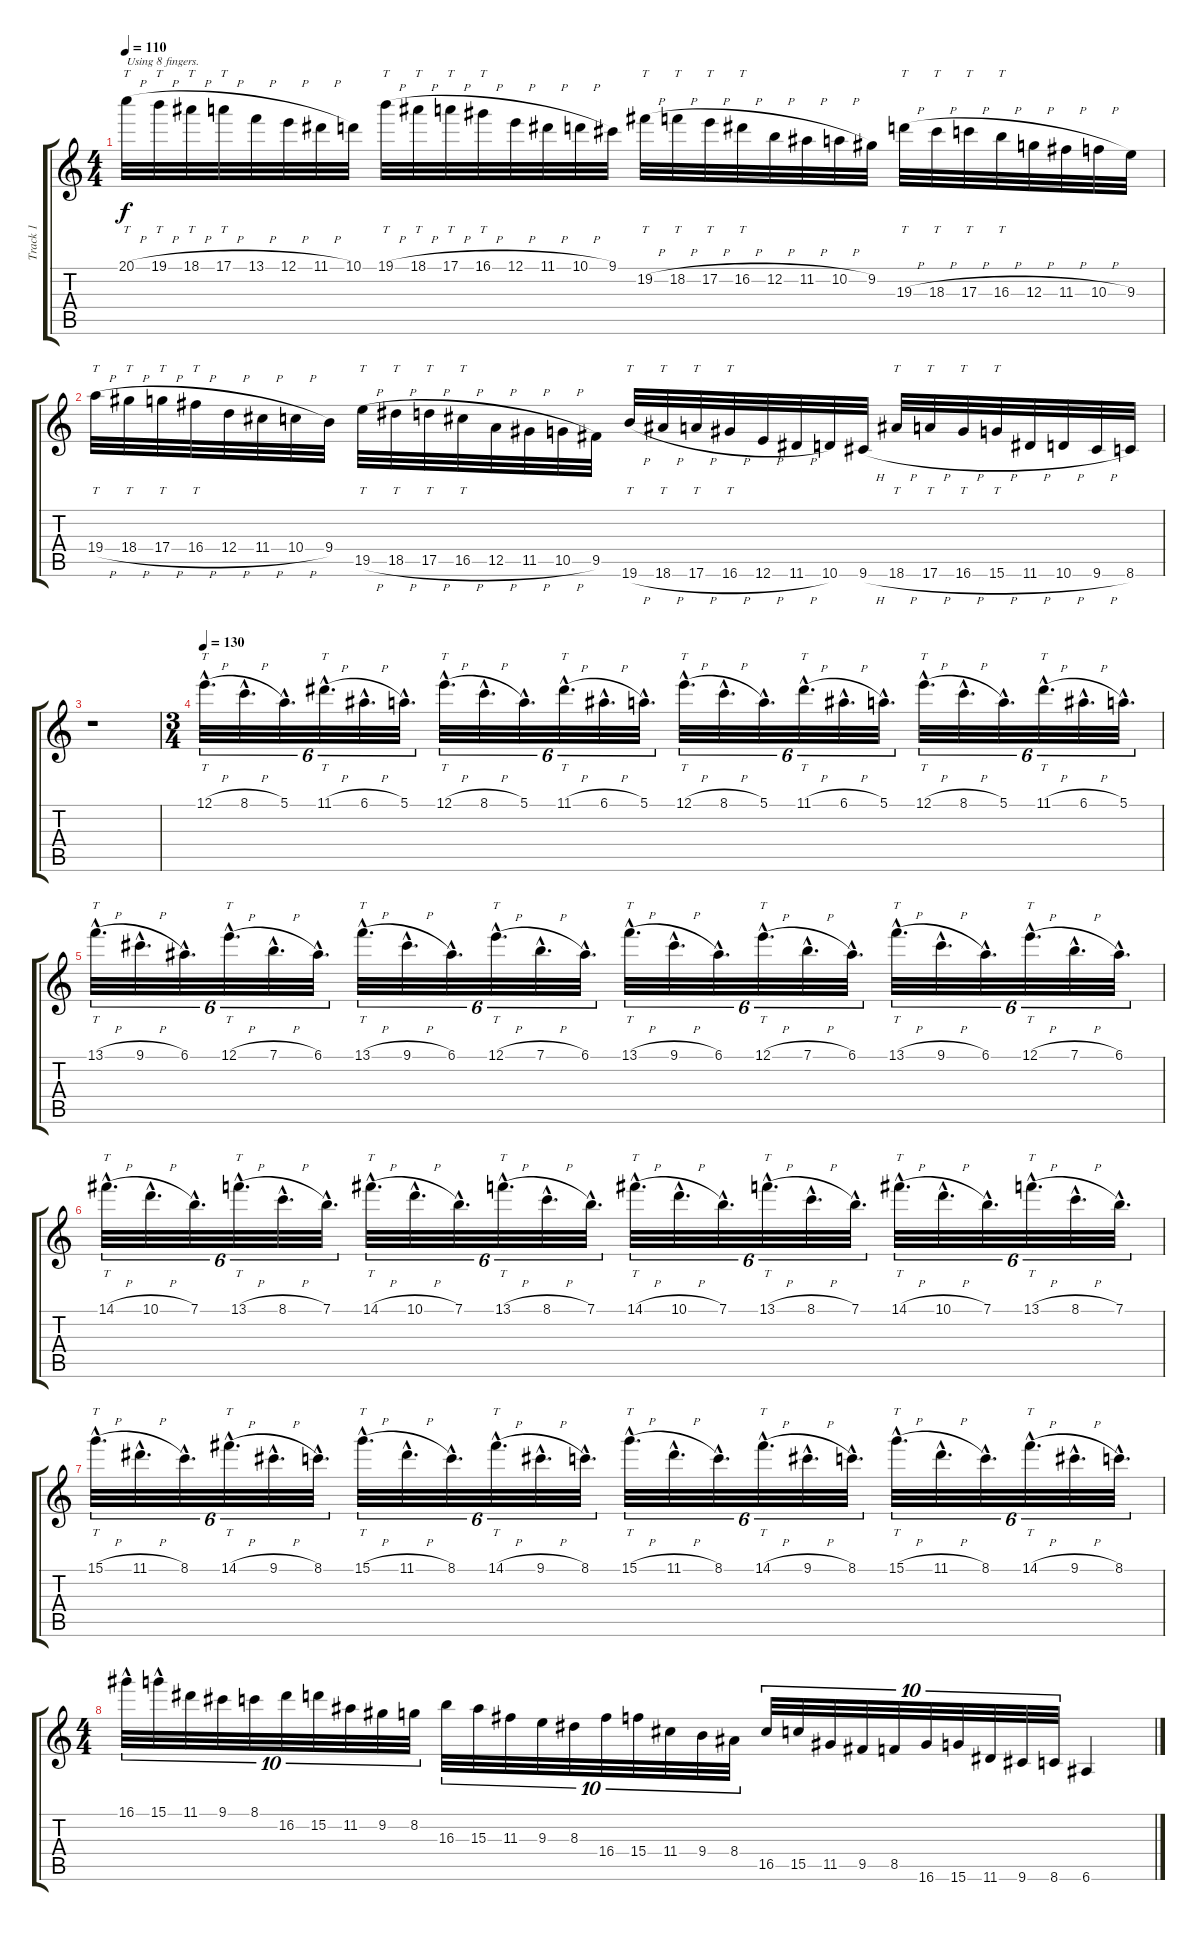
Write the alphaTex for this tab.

\track ("Track 1" "Track 1") {instrument acousticguitarnylon}
\staff {score tabs}
\tuning (E4 B3 G3 D3 A2 E2) {hide}
\ts (4 4)
\tempo 110
\clef g2
\ks c
20.1{h}.32{tt txt "Using 8 fingers." dy f instrument acousticguitarnylon} 19.1{h}.32{tt} 18.1{h}.32{tt} 17.1{h}.32{tt} 13.1{h}.32 12.1{h}.32 11.1{h}.32 10.1.32 19.1{h}.32{tt} 18.1{h}.32{tt} 17.1{h}.32{tt} 16.1{h}.32{tt} 12.1{h}.32 11.1{h}.32 10.1{h}.32 9.1.32 19.2{h}.32{tt} 18.2{h}.32{tt} 17.2{h}.32{tt} 16.2{h}.32{tt} 12.2{h}.32 11.2{h}.32 10.2{h}.32 9.2.32 19.3{h}.32{tt} 18.3{h}.32{tt} 17.3{h}.32{tt} 16.3{h}.32{tt} 12.3{h}.32 11.3{h}.32 10.3{h}.32 9.3.32 |
19.4{h}.32{tt} 18.4{h}.32{tt} 17.4{h}.32{tt} 16.4{h}.32{tt} 12.4{h}.32 11.4{h}.32 10.4{h}.32 9.4.32 19.5{h}.32{tt} 18.5{h}.32{tt} 17.5{h}.32{tt} 16.5{h}.32{tt} 12.5{h}.32 11.5{h}.32 10.5{h}.32 9.5.32 19.6{h}.32{tt} 18.6{h}.32{tt} 17.6{h}.32{tt} 16.6{h}.32{tt} 12.6{h}.32 11.6{h}.32 10.6.32 9.6{h}.32 18.6{h}.32{tt} 17.6{h}.32{tt} 16.6{h}.32{tt} 15.6{h}.32{tt} 11.6{h}.32 10.6{h}.32 9.6{h}.32 8.6.32 |
r.1 |
\ts (3 4)
\tempo 130
12.1{h hac}.32{tt d tu (6 4)} 8.1{h hac}.32{d tu (6 4)} 5.1{hac}.32{d tu (6 4)} 11.1{h hac}.32{tt d tu (6 4)} 6.1{h hac}.32{d tu (6 4)} 5.1{hac}.32{d tu (6 4)} 12.1{h hac}.32{tt d tu (6 4)} 8.1{h hac}.32{d tu (6 4)} 5.1{hac}.32{d tu (6 4)} 11.1{h hac}.32{tt d tu (6 4)} 6.1{h hac}.32{d tu (6 4)} 5.1{hac}.32{d tu (6 4)} 12.1{h hac}.32{tt d tu (6 4)} 8.1{h hac}.32{d tu (6 4)} 5.1{hac}.32{d tu (6 4)} 11.1{h hac}.32{tt d tu (6 4)} 6.1{h hac}.32{d tu (6 4)} 5.1{hac}.32{d tu (6 4)} 12.1{h hac}.32{tt d tu (6 4)} 8.1{h hac}.32{d tu (6 4)} 5.1{hac}.32{d tu (6 4)} 11.1{h hac}.32{tt d tu (6 4)} 6.1{h hac}.32{d tu (6 4)} 5.1{hac}.32{d tu (6 4)} |
13.1{h hac}.32{tt d tu (6 4)} 9.1{h hac}.32{d tu (6 4)} 6.1{hac}.32{d tu (6 4)} 12.1{h hac}.32{tt d tu (6 4)} 7.1{h hac}.32{d tu (6 4)} 6.1{hac}.32{d tu (6 4)} 13.1{h hac}.32{tt d tu (6 4)} 9.1{h hac}.32{d tu (6 4)} 6.1{hac}.32{d tu (6 4)} 12.1{h hac}.32{tt d tu (6 4)} 7.1{h hac}.32{d tu (6 4)} 6.1{hac}.32{d tu (6 4)} 13.1{h hac}.32{tt d tu (6 4)} 9.1{h hac}.32{d tu (6 4)} 6.1{hac}.32{d tu (6 4)} 12.1{h hac}.32{tt d tu (6 4)} 7.1{h hac}.32{d tu (6 4)} 6.1{hac}.32{d tu (6 4)} 13.1{h hac}.32{tt d tu (6 4)} 9.1{h hac}.32{d tu (6 4)} 6.1{hac}.32{d tu (6 4)} 12.1{h hac}.32{tt d tu (6 4)} 7.1{h hac}.32{d tu (6 4)} 6.1{hac}.32{d tu (6 4)} |
14.1{h hac}.32{tt d tu (6 4)} 10.1{h hac}.32{d tu (6 4)} 7.1{hac}.32{d tu (6 4)} 13.1{h hac}.32{tt d tu (6 4)} 8.1{h hac}.32{d tu (6 4)} 7.1{hac}.32{d tu (6 4)} 14.1{h hac}.32{tt d tu (6 4)} 10.1{h hac}.32{d tu (6 4)} 7.1{hac}.32{d tu (6 4)} 13.1{h hac}.32{tt d tu (6 4)} 8.1{h hac}.32{d tu (6 4)} 7.1{hac}.32{d tu (6 4)} 14.1{h hac}.32{tt d tu (6 4)} 10.1{h hac}.32{d tu (6 4)} 7.1{hac}.32{d tu (6 4)} 13.1{h hac}.32{tt d tu (6 4)} 8.1{h hac}.32{d tu (6 4)} 7.1{hac}.32{d tu (6 4)} 14.1{h hac}.32{tt d tu (6 4)} 10.1{h hac}.32{d tu (6 4)} 7.1{hac}.32{d tu (6 4)} 13.1{h hac}.32{tt d tu (6 4)} 8.1{h hac}.32{d tu (6 4)} 7.1{hac}.32{d tu (6 4)} |
15.1{h hac}.32{tt d tu (6 4)} 11.1{h hac}.32{d tu (6 4)} 8.1{hac}.32{d tu (6 4)} 14.1{h hac}.32{tt d tu (6 4)} 9.1{h hac}.32{d tu (6 4)} 8.1{hac}.32{d tu (6 4)} 15.1{h hac}.32{tt d tu (6 4)} 11.1{h hac}.32{d tu (6 4)} 8.1{hac}.32{d tu (6 4)} 14.1{h hac}.32{tt d tu (6 4)} 9.1{h hac}.32{d tu (6 4)} 8.1{hac}.32{d tu (6 4)} 15.1{h hac}.32{tt d tu (6 4)} 11.1{h hac}.32{d tu (6 4)} 8.1{hac}.32{d tu (6 4)} 14.1{h hac}.32{tt d tu (6 4)} 9.1{h hac}.32{d tu (6 4)} 8.1{hac}.32{d tu (6 4)} 15.1{h hac}.32{tt d tu (6 4)} 11.1{h hac}.32{d tu (6 4)} 8.1{hac}.32{d tu (6 4)} 14.1{h hac}.32{tt d tu (6 4)} 9.1{h hac}.32{d tu (6 4)} 8.1{hac}.32{d tu (6 4)} |
\ts (4 4)
16.1{hac}.32{tu (10 8)} 15.1{hac}.32{tu (10 8)} 11.1.32{tu (10 8)} 9.1.32{tu (10 8)} 8.1.32{tu (10 8)} 16.2.32{tu (10 8)} 15.2.32{tu (10 8)} 11.2.32{tu (10 8)} 9.2.32{tu (10 8)} 8.2.32{tu (10 8)} 16.3.32{tu (10 8)} 15.3.32{tu (10 8)} 11.3.32{tu (10 8)} 9.3.32{tu (10 8)} 8.3.32{tu (10 8)} 16.4.32{tu (10 8)} 15.4.32{tu (10 8)} 11.4.32{tu (10 8)} 9.4.32{tu (10 8)} 8.4.32{tu (10 8)} 16.5.32{tu (10 8)} 15.5.32{tu (10 8)} 11.5.32{tu (10 8)} 9.5.32{tu (10 8)} 8.5.32{tu (10 8)} 16.6.32{tu (10 8)} 15.6.32{tu (10 8)} 11.6.32{tu (10 8)} 9.6.32{tu (10 8)} 8.6.32{tu (10 8)} 6.6.4
